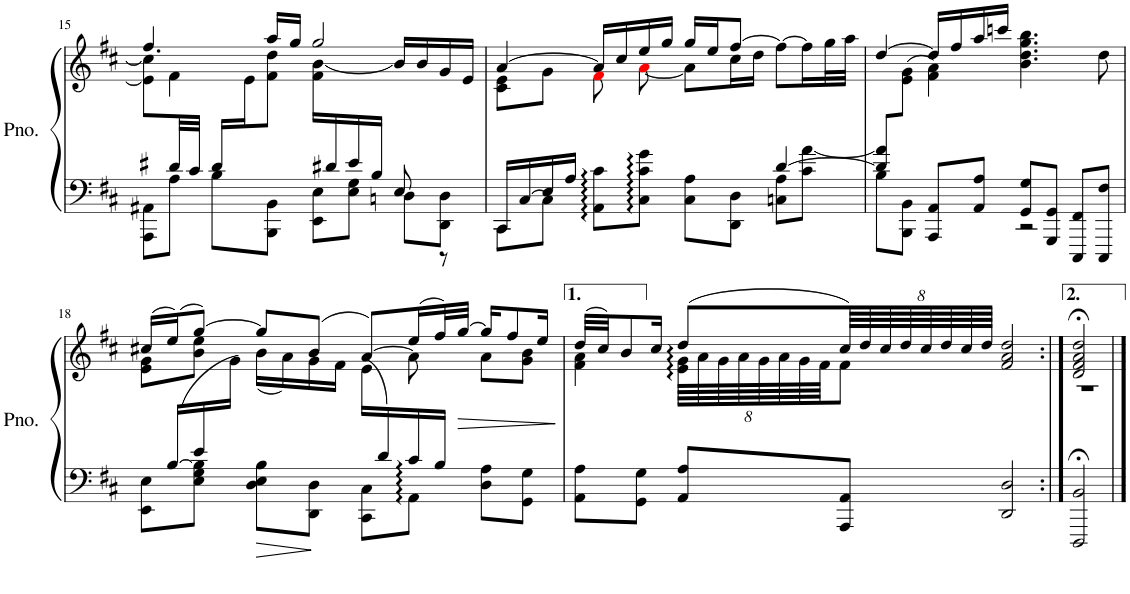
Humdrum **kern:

**kern	**kern	**dynam
*part1	*part1	*part1
*staff2	*staff1	*staff1/2
*I"Piano	*	*
*I'Pno.	*	*
!!LO:PB:g=z
*clefF4	*clefG2	*
*k[f#c#]	*k[f#c#]	*
*M4/4	*M4/4	*
*met(c)	*met(c)	*
=15	=15	=15
*^	*^	*
*	*^	*	*^	*
*	*	*^	*	*	*^	*
4ryy	8ryy	8AAA\ 8AA#X\L	2.ryy	4ryy	8e\] 8cc#\]L	8ryy	4.ff#/	.
.	32d/LL	8A#X\J	.	.	2..ryy	4f#\	.	.
.	32c#/JJJ	.	.	.	.	.	.	.
.	2ryy	.	.	.	.	.	.	.
16d/LL	.	8B\L	.	16ryy	.	.	.	.
4ryy	.	.	.	16e\J	.	.	.	.
.	.	8BBB\ 8BB\J	.	8f#\ 8dd\J	.	2ryy	16aa/LL	.
.	.	.	.	.	.	.	16gg/JJ	.
.	.	8EE\ 8E\L	.	16f#\ [16b\LL	.	.	2gg/	.
16d#X/	.	.	.	8.ryy	.	.	.	.
16e/	.	8E\ 8G\J	.	.	.	.	.	.
16B/JJ	4ryy	.	.	.	.	.	.	.
4ryy	.	8Dn\L	8E/	16b/LL]	.	.	.	.
.	.	.	.	16b/	.	.	.	.
.	.	8DD\ 8D\J	8r	16g/	.	8ryy	.	.
.	16ryy	.	.	16e/JJ	.	.	.	.
*	*v	*v	*v	*	*	*	*	*
*	*	*	*	*v	*v	*
=16	=16	=16	=16	=16	=16
8CC#\L	16CC#/LL	[4a/	8c#\ 8e\L	4.ryy	.
.	[16C#/	.	.	.	.
8C#\J]	16E/	.	8g\J	.	.
.	16A/JJ	.	.	.	.
8AA\ 8c#\L	2ryy	16a/LL]	8f#i\	.	.
.	.	16cc#/	.	.	.
8C#\ 8c#\ 8g\J	.	16ee/	8ryy	[8ai\	.
.	.	16gg/JJ	.	.	.
8C#\ 8A\L	.	16gg/LL	8a\L]	2ryy	.
.	.	16ee/J	.	.	.
8DD\ 8D\J	.	[8ff#/J	16cc#\L	.	.
.	.	.	16dd\JJ	.	.
8Cn\ 8A\L	[4d/	8ff#\L_	4ryy	.	.
8c#\ [8a\J	.	16ff#\L]	.	.	.
.	.	32gg\L	.	.	.
.	.	32aa\JJJ	.	.	.
*	*	*	*v	*v	*
=17	=17	=17	=17	=17
*	*^	*	*	*
8d/] 8a/]L	8B\L	2ryy	[4dd/	8ryy	.
2..ryy	8BBB\ 8BB\J	.	.	(8e\ 8g\J	.
.	8AAA/ 8AA/L	.	16dd/LL]	4f#\ 4a\)	.
.	.	.	16ff#/	.	.
.	8AA/ 8A/J	.	16aa/	.	.
.	.	.	16cccn/JJ	.	.
.	8GG/ 8G/L	2r	4.b\ 4.dd\ 4.gg\ 4.bb\	2ryy	.
.	8GGG/ 8GG/J	.	.	.	.
.	8CCC#/ 8FF#/L	.	.	.	.
.	8CCC#/ 8F#/J	.	8dd\	.	.
!!LO:LB:g=z
=18	=18	=18	=18	=18	=18
*	*	*	*	*^	*
16ryy	16ryy	8EE\ 8E\L	(16cc#X/LL	8e\ 8g\L	8.ryy	.
.	([16B/LL	.	(16ee/J)	.	.	.
.	16e/	8E\ 8G\ 8B\]J	[8gg/J)	8b\ 8ee\J	.	.
.	2ryy	.	.	.	16g\JJ)	.
.	.	8D\ 8E\ 8B\L	8gg/L]	(16b\LL	4.ryy	.
.	.	.	.	16a\)	.	.
.	.	8DD\ 8D\J	(8b/J	16g\	.	.
.	.	.	.	16f#\JJ	.	.
.	.	8CC#\ 8C#\L	[8a/L)	(16e\LL	.	.
16d/)	.	.	.	8.ryy	.	.
16c#/	.	8AA\J	(16ee/L	.	8a\]	.
16B/JJ	4ryy	.	32ff#/L)	.	.	.
!	!	!	!	!	!	!LO:HP:b
.	.	.	[32gg/JJJ	.	.	>
4ryy	.	8D\ 8A\L	16gg/KL]	8a\L	4ryy	.
.	.	.	8ff#/	.	.	.
.	.	8GG\ 8G\J	.	8g\ 8b\J	.	.
.	16ryy	.	16ee/Jk	.	.	.
*v	*v	*v	*	*	*	*
*	*v	*v	*v	*
.	.	]
=19	=19	=19
*	*^	*
8AA\ 8A\L	(32dd/LLL	4f#\ 4a\	.
.	32cc#/JJ)	.	.
.	8b/	.	.
8GG\ 8G\J	.	.	.
.	16cc#/Jk	.	.
8AA/ 8A/L	(8dd/L	64e\ 64g\LLLL	.
.	.	64a\	.
.	.	64g\	.
.	.	64a\	.
.	.	64g\	.
.	.	64a\	.
.	.	64g\	.
.	.	64f#\JJJ	.
8AAA/ 8AA/J	64cc#/LLL)	8f#\J	.
.	64dd/	.	.
.	64cc#/	.	.
.	64dd/	.	.
.	64cc#/	.	.
.	64dd/	.	.
.	64cc#/	.	.
.	64dd/JJJJ	.	.
2DD/ 2D/	2f#/ 2a/ 2dd/	2ryy	.
=20:|!	=20:|!	=20:|!	=20:|!
2DDD/;< 2BB/;<	2d/;< 2f#/;< 2a/;< 2dd/;<	1r	.
2ryy	2ryy	.	.
*	*v	*v	*
==	==	==
*-	*-	*-
